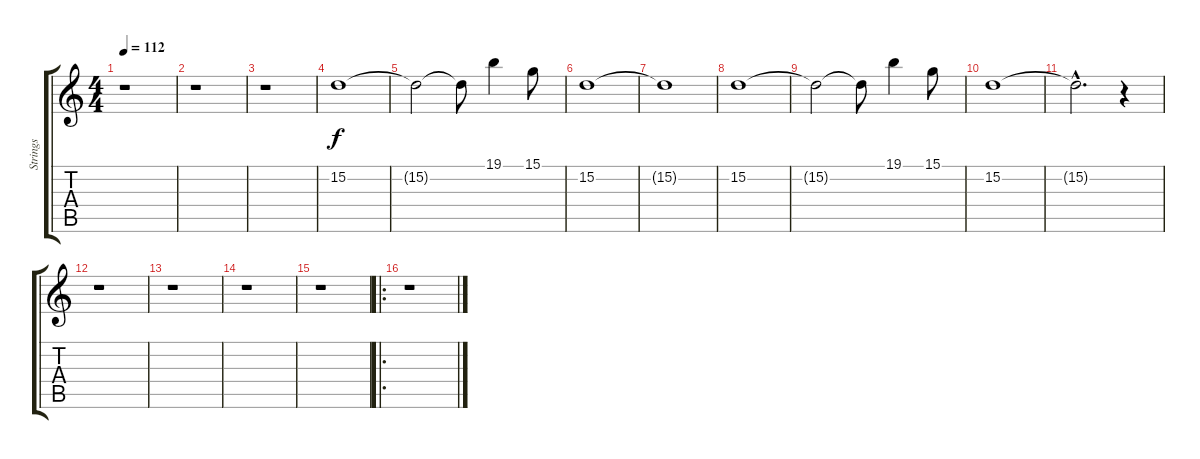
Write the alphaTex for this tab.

\track ("Strings" "Strings") {instrument stringensemble1}
\staff {score tabs}
\tuning (E4 B3 G3 D3 A2 E2) {hide}
\ts (4 4)
\tempo 112
\clef g2
\ks c
r.1{dy f instrument stringensemble1} |
r.1 |
r.1 |
15.2.1 |
15.2{t}.2 15.2{t}.8 19.1.4 15.1.8 |
15.2.1 |
15.2{t}.1 |
15.2.1 |
15.2{t}.2 15.2{t}.8 19.1.4 15.1.8 |
15.2.1 |
15.2{hac t}.2{d} r.4 |
r.1 |
r.1 |
r.1 |
r.1 |
\ro
r.1
